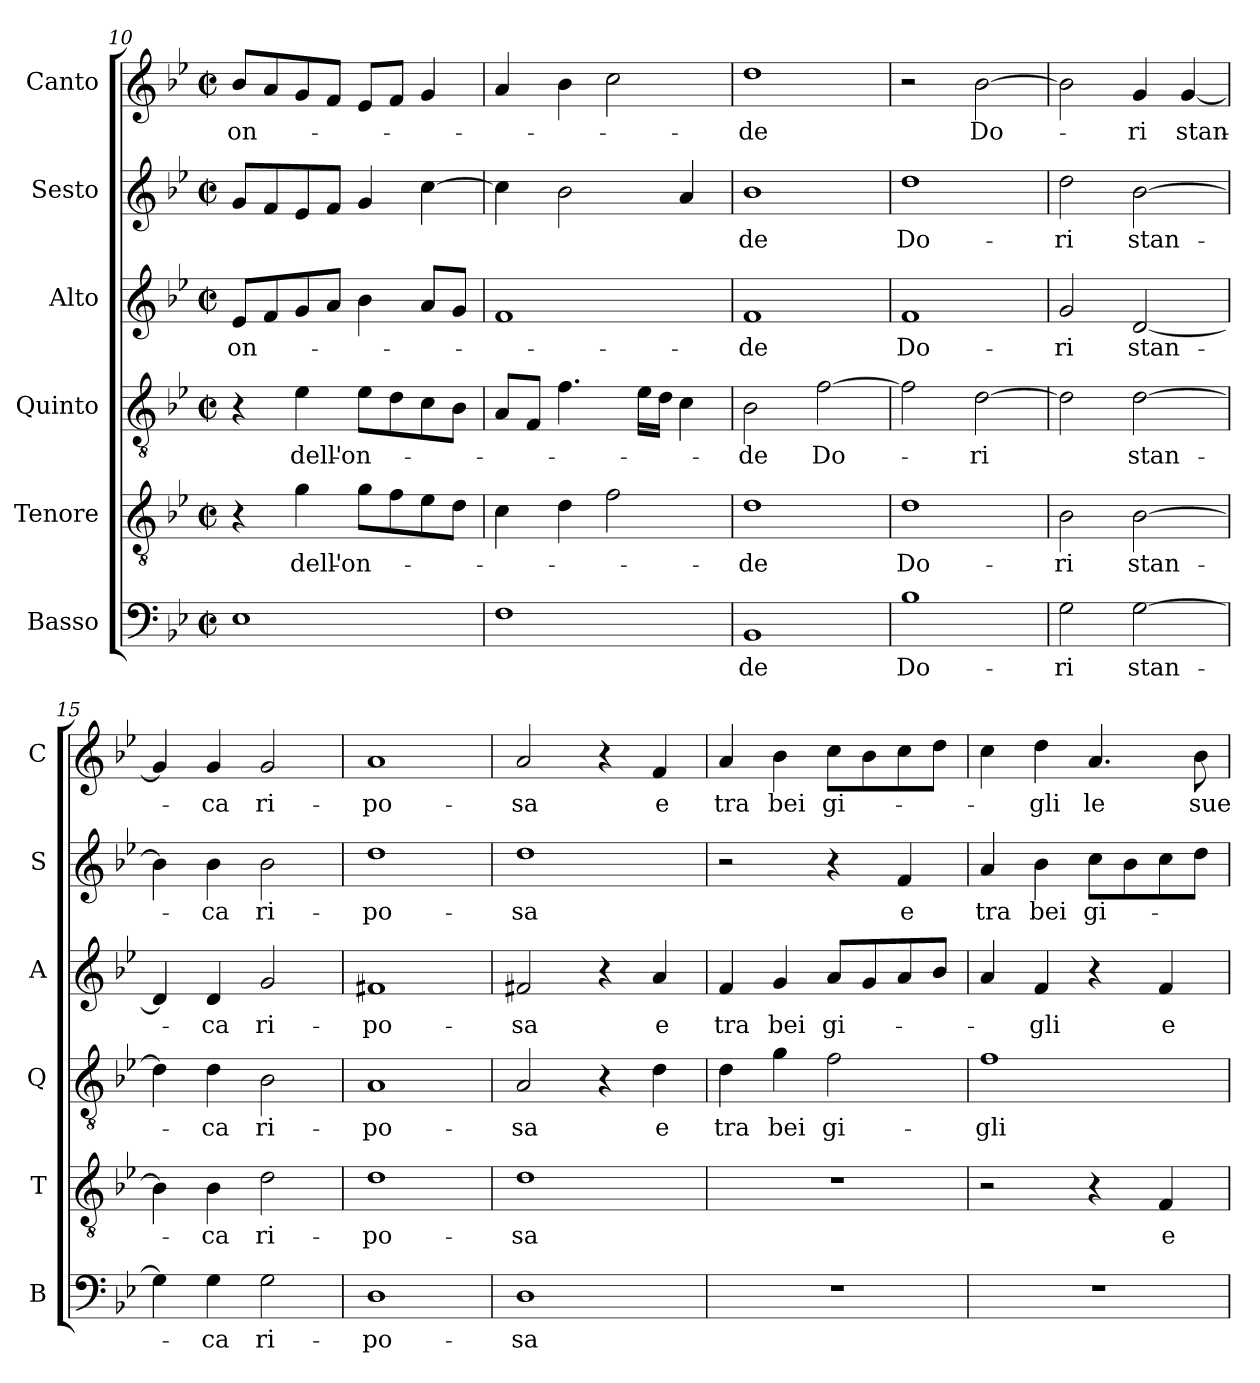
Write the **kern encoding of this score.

**kern	**text	**kern	**text	**kern	**text	**kern	**text	**kern	**text	**kern	**text
*part6	*part6	*part5	*part5	*part4	*part4	*part3	*part3	*part2	*part2	*part1	*part1
*staff6	*staff6	*staff5	*staff5	*staff4	*staff4	*staff3	*staff3	*staff2	*staff2	*staff1	*staff1
*I"Basso	*	*I"Tenore	*	*I"Quinto	*	*I"Alto	*	*I"Sesto	*	*I"Canto	*
*I'B	*	*I'T	*	*I'Q	*	*I'A	*	*I'S	*	*I'C	*
*clefF4	*	*clefGv2	*	*clefGv2	*	*clefG2	*	*clefG2	*	*clefG2	*
*k[b-e-]	*	*k[b-e-]	*	*k[b-e-]	*	*k[b-e-]	*	*k[b-e-]	*	*k[b-e-]	*
*B-:	*	*B-:	*	*B-:	*	*B-:	*	*B-:	*	*B-:	*
*M2/2	*	*M2/2	*	*M2/2	*	*M2/2	*	*M2/2	*	*M2/2	*
*met(c|)	*	*met(c|)	*	*met(c|)	*	*met(c|)	*	*met(c|)	*	*met(c|)	*
=10	=10	=10	=10	=10	=10	=10	=10	=10	=10	=10	=10
!	!	!	!	!	!	!	!LO:LY:b	!	!	!	!LO:LY:b
1E-	.	4r	.	4r	.	8e-/L	-on-	8g/L	.	8b-/L	-on-
.	.	.	.	.	.	8f/	.	8f/	.	8a/	.
!	!	!	!LO:LY:b	!	!LO:LY:b	!	!	!	!	!	!
.	.	4g\	dell'-	4e-\	dell'-	8g/	.	8e-/	.	8g/	.
.	.	.	.	.	.	8a/J	.	8f/J	.	8f/J	.
!	!	!	!LO:LY:b	!	!LO:LY:b	!	!	!	!	!	!
.	.	8g\L	-on-	8e-\L	-on-	4b-\	.	4g/	.	8e-/L	.
.	.	8f\	.	8d\	.	.	.	.	.	8f/J	.
.	.	8e-\	.	8c\	.	8a/L	.	[4cc\	.	4g/	.
.	.	8d\J	.	8B-\J	.	8g/J	.	.	.	.	.
=11	=11	=11	=11	=11	=11	=11	=11	=11	=11	=11	=11
1F	.	4c\	.	8A/L	.	1f	.	4cc\]	.	4a/	.
.	.	.	.	8F/J	.	.	.	.	.	.	.
.	.	4d\	.	4.f\	.	.	.	2b-\	.	4b-\	.
.	.	2f\	.	.	.	.	.	.	.	2cc\	.
.	.	.	.	16e-\LL	.	.	.	.	.	.	.
.	.	.	.	16d\JJ	.	.	.	.	.	.	.
.	.	.	.	4c\	.	.	.	4a/	.	.	.
=12	=12	=12	=12	=12	=12	=12	=12	=12	=12	=12	=12
!	!LO:LY:b	!	!LO:LY:b	!	!LO:LY:b	!	!LO:LY:b	!	!LO:LY:b	!	!LO:LY:b
1BB-	-de	1d	-de	2B-\	-de	1f	-de	1b-	-de	1dd	-de
!	!	!	!	!	!LO:LY:b	!	!	!	!	!	!
.	.	.	.	[2f\	Do-	.	.	.	.	.	.
!!LO:LB:g=z
=13	=13	=13	=13	=13	=13	=13	=13	=13	=13	=13	=13
!	!LO:LY:b	!	!LO:LY:b	!	!	!	!LO:LY:b	!	!LO:LY:b	!	!
1B-	Do-	1d	Do-	2f\]	.	1f	Do-	1dd	Do-	2r	.
!	!	!	!	!	!LO:LY:b	!	!	!	!	!	!LO:LY:b
.	.	.	.	[2d\	-ri	.	.	.	.	[2b-\	Do-
=14	=14	=14	=14	=14	=14	=14	=14	=14	=14	=14	=14
!	!LO:LY:b	!	!LO:LY:b	!	!	!	!LO:LY:b	!	!LO:LY:b	!	!
2G\	-ri	2B-\	-ri	2d\]	.	2g/	-ri	2dd\	-ri	2b-\]	.
!	!LO:LY:b	!	!LO:LY:b	!	!LO:LY:b	!	!LO:LY:b	!	!LO:LY:b	!	!LO:LY:b
[2G\	stan-	[2B-\	stan-	[2d\	stan-	[2d/	stan-	[2b-\	stan-	4g/	-ri
!	!	!	!	!	!	!	!	!	!	!	!LO:LY:b
.	.	.	.	.	.	.	.	.	.	[4g/	stan-
=15	=15	=15	=15	=15	=15	=15	=15	=15	=15	=15	=15
4G\]	.	4B-\]	.	4d\]	.	4d/]	.	4b-\]	.	4g/]	.
!	!LO:LY:b	!	!LO:LY:b	!	!LO:LY:b	!	!LO:LY:b	!	!LO:LY:b	!	!LO:LY:b
4G\	-ca	4B-\	-ca	4d\	-ca	4d/	-ca	4b-\	-ca	4g/	-ca
!	!LO:LY:b	!	!LO:LY:b	!	!LO:LY:b	!	!LO:LY:b	!	!LO:LY:b	!	!LO:LY:b
2G\	ri-	2d\	ri-	2B-\	ri-	2g/	ri-	2b-\	ri-	2g/	ri-
=16	=16	=16	=16	=16	=16	=16	=16	=16	=16	=16	=16
!	!LO:LY:b	!	!LO:LY:b	!	!LO:LY:b	!	!LO:LY:b	!	!LO:LY:b	!	!LO:LY:b
1D	-po-	1d	-po-	1A	-po-	1f#X	-po-	1dd	-po-	1a	-po-
=17	=17	=17	=17	=17	=17	=17	=17	=17	=17	=17	=17
!	!LO:LY:b	!	!LO:LY:b	!	!LO:LY:b	!	!LO:LY:b	!	!LO:LY:b	!	!LO:LY:b
1D	-sa	1d	-sa	2A/	-sa	2f#X/	-sa	1dd	-sa	2a/	-sa
.	.	.	.	4r	.	4r	.	.	.	4r	.
!	!	!	!	!	!LO:LY:b	!	!LO:LY:b	!	!	!	!LO:LY:b
.	.	.	.	4d\	e	4a/	e	.	.	4f/	e
=18	=18	=18	=18	=18	=18	=18	=18	=18	=18	=18	=18
!	!	!	!	!	!LO:LY:b	!	!LO:LY:b	!	!	!	!LO:LY:b
1r	.	1r	.	4d\	tra	4f/	tra	2r	.	4a/	tra
!	!	!	!	!	!LO:LY:b	!	!LO:LY:b	!	!	!	!LO:LY:b
.	.	.	.	4g\	bei	4g/	bei	.	.	4b-\	bei
!	!	!	!	!	!LO:LY:b	!	!LO:LY:b	!	!	!	!LO:LY:b
.	.	.	.	2f\	gi-	8a/L	gi-	4r	.	8cc\L	gi-
.	.	.	.	.	.	8g/	.	.	.	8b-\	.
!	!	!	!	!	!	!	!	!	!LO:LY:b	!	!
.	.	.	.	.	.	8a/	.	4f/	e	8cc\	.
.	.	.	.	.	.	8b-/J	.	.	.	8dd\J	.
!!LO:PB:g=z
=19	=19	=19	=19	=19	=19	=19	=19	=19	=19	=19	=19
!	!	!	!	!	!LO:LY:b	!	!	!	!LO:LY:b	!	!
1r	.	2r	.	1f	-gli	4a/	.	4a/	tra	4cc\	.
!	!	!	!	!	!	!	!LO:LY:b	!	!LO:LY:b	!	!LO:LY:b
.	.	.	.	.	.	4f/	-gli	4b-\	bei	4dd\	-gli
!	!	!	!	!	!	!	!	!	!LO:LY:b	!	!LO:LY:b
.	.	4r	.	.	.	4r	.	8cc\L	gi-	4.a/	le
.	.	.	.	.	.	.	.	8b-\	.	.	.
!	!	!	!LO:LY:b	!	!	!	!LO:LY:b	!	!	!	!
.	.	4F/	e	.	.	4f/	e	8cc\	.	.	.
!	!	!	!	!	!	!	!	!	!	!	!LO:LY:b
.	.	.	.	.	.	.	.	8dd\J	.	8b-\	sue
=	=	=	=	=	=	=	=	=	=	=	=
*-	*-	*-	*-	*-	*-	*-	*-	*-	*-	*-	*-
